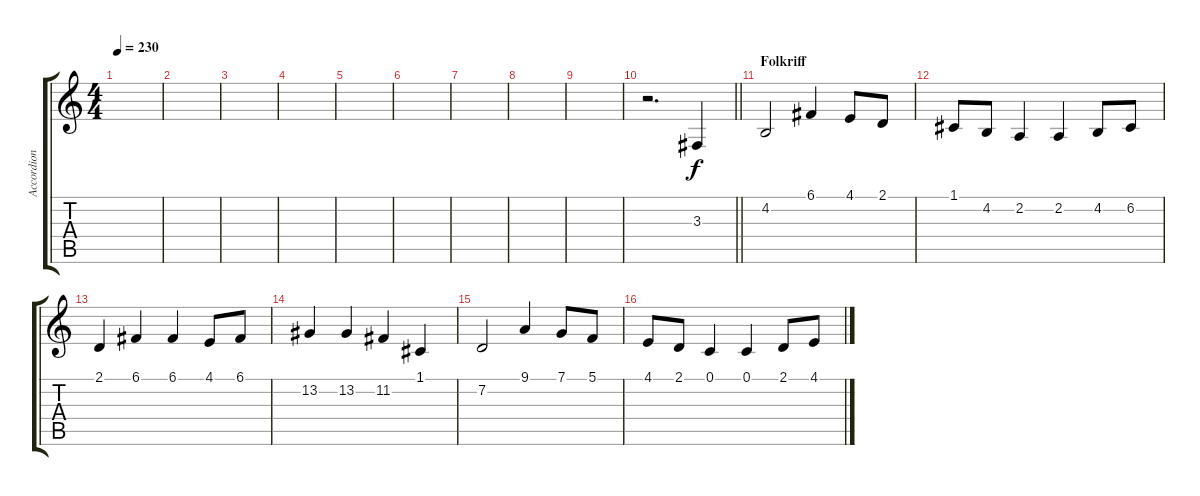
\track ("Accordion" "Accordion") {instrument accordion}
\staff {score tabs}
\tuning (C4 G3 Eb3 Bb2 F2 C2) {hide}
\ts (4 4)
\tempo 230
\clef g2
\ks c
|
|
|
|
|
|
|
|
|
\barLineRight lightlight
r.2{d} 3.3.4 |
\section ("" "Folkriff")
4.2.2 6.1.4 4.1.8 2.1.8 |
1.1.8 4.2.8 2.2.4 2.2.4 4.2.8 6.2.8 |
2.1.4 6.1.4 6.1.4 4.1.8 6.1.8 |
13.2.4 13.2.4 11.2.4 1.1.4 |
7.2.2 9.1.4 7.1.8 5.1.8 |
4.1.8 2.1.8 0.1.4 0.1.4 2.1.8 4.1.8
